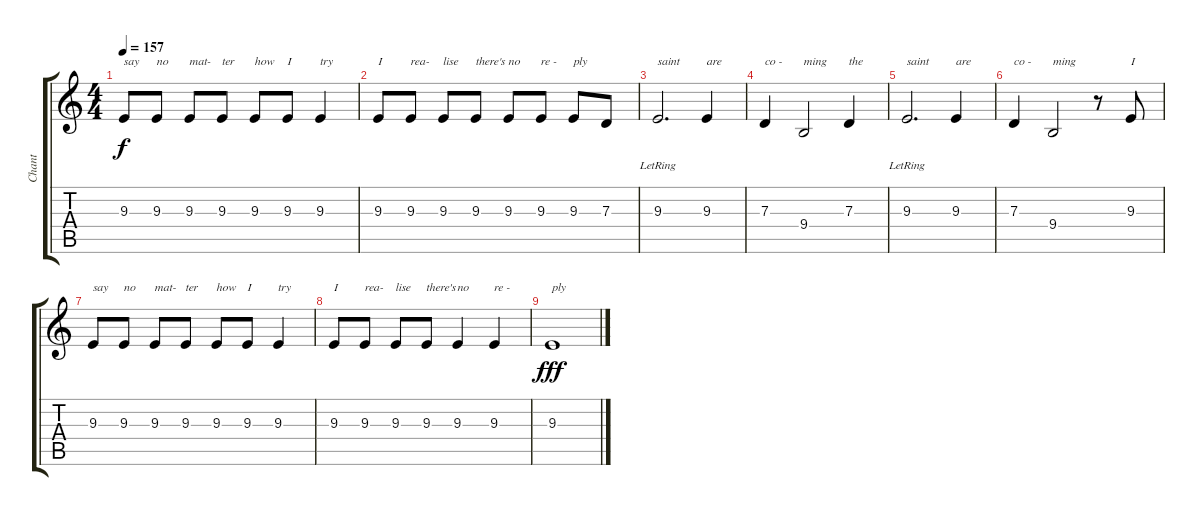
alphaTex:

\track ("Chant" "Chant") {instrument choiraahs}
\staff {score tabs}
\tuning (E4 B3 G3 D3 A2 E2) {hide}
\ts (4 4)
\tempo 157
\clef g2
\ks c
9.3.8{txt "say" dy f} 9.3.8{txt "no"} 9.3.8{txt "mat-"} 9.3.8{txt "ter"} 9.3.8{txt "how"} 9.3.8{txt "I"} 9.3.4{txt "try"} |
9.3.8{txt "I"} 9.3.8{txt "rea-"} 9.3.8{txt "lise"} 9.3.8{txt "there's"} 9.3.8{txt "no"} 9.3.8{txt "re -"} 9.3.8{txt "ply"} 7.3.8 |
9.3{lr}.2{d txt "saint"} 9.3.4{txt "are"} |
7.3.4{txt "co -"} 9.4.2{txt "ming"} 7.3.4{txt "the"} |
9.3{lr}.2{d txt "saint"} 9.3.4{txt "are"} |
7.3.4{txt "co -"} 9.4.2{txt "ming"} r.8 9.3.8{txt "I"} |
9.3.8{txt "say"} 9.3.8{txt "no"} 9.3.8{txt "mat-"} 9.3.8{txt "ter"} 9.3.8{txt "how"} 9.3.8{txt "I"} 9.3.4{txt "try"} |
9.3.8{txt "I"} 9.3.8{txt "rea-"} 9.3.8{txt "lise"} 9.3.8{txt "there's"} 9.3.4{txt "no"} 9.3.4{txt "re -"} |
9.3.1{txt "ply" dy fff}
